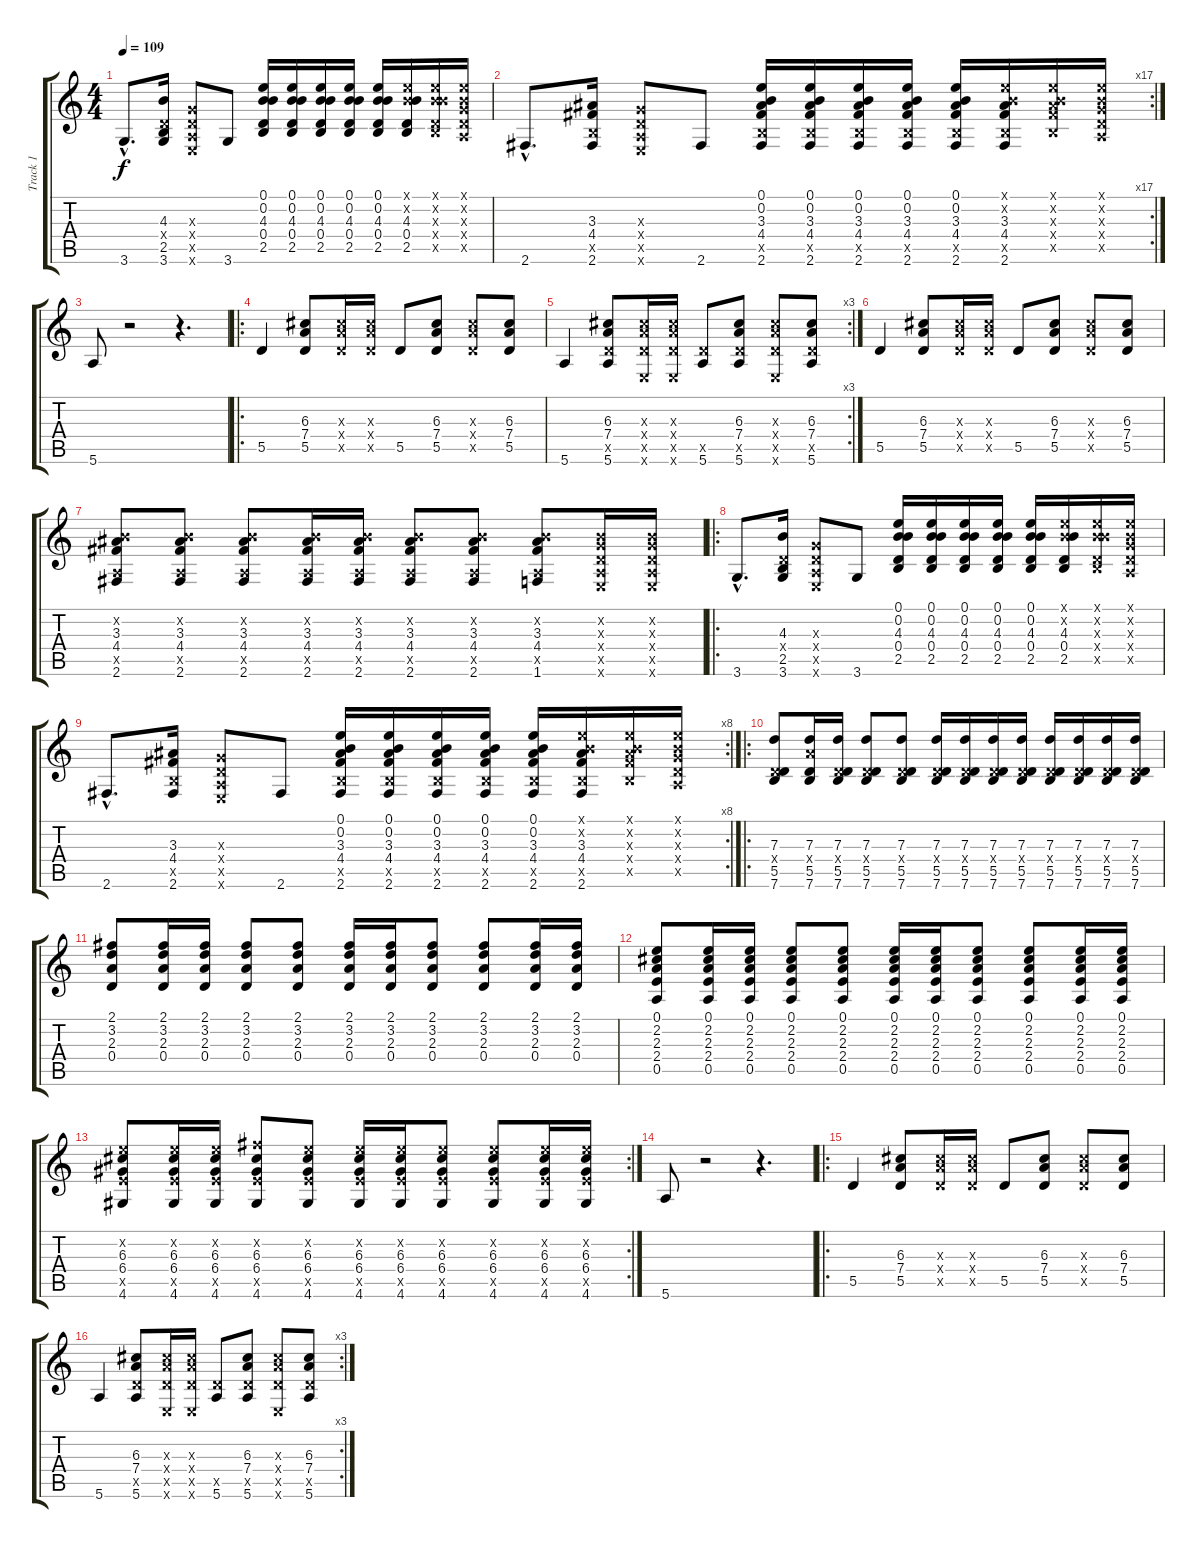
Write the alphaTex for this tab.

\track ("Track 1" "Track 1") {instrument acousticguitarnylon}
\staff {score tabs}
\tuning (E4 B3 G3 D3 A2 E2) {hide}
\ts (4 4)
\tempo 109
\clef g2
\ks c
3.6{hac}.8{d dy f instrument acousticguitarnylon} (4.3 0.4{x} 2.5 3.6).16 (0.3{x} 0.4{x} 0.5{x} 0.6{x}).8 3.6.8 (0.1 0.2 4.3 0.4 2.5).16 (0.1 0.2 4.3 0.4 2.5).16 (0.1 0.2 4.3 0.4 2.5).16 (0.1 0.2 4.3 0.4 2.5).16 (0.1 0.2 4.3 0.4 2.5).16 (0.1{x} 0.2{x} 4.3 0.4 2.5).16 (0.1{x} 0.2{x} 4.3{x} 0.4{x} 2.5{x}).16 (0.1{x} 0.2{x} 0.3{x} 0.4{x} 0.5{x}).16 |
\rc 17
2.6{hac}.8{d} (3.3 4.4 2.5{x} 2.6).16 (0.3{x} 0.4{x} 0.5{x} 0.6{x}).8 2.6.8 (0.1 0.2 3.3 4.4 2.5{x} 2.6).16 (0.1 0.2 3.3 4.4 2.5{x} 2.6).16 (0.1 0.2 3.3 4.4 2.5{x} 2.6).16 (0.1 0.2 3.3 4.4 2.5{x} 2.6).16 (0.1 0.2 3.3 4.4 2.5{x} 2.6).16 (0.1{x} 0.2{x} 3.3 4.4 2.5{x} 2.6).16 (0.1{x} 0.2{x} 3.3{x} 4.4{x} 2.5{x}).16 (0.1{x} 0.2{x} 0.3{x} 0.4{x} 0.5{x}).16 |
5.6.8 r.2 r.4{d} |
\ro
5.5.4 (6.3 7.4 5.5).8 (6.3{x} 7.4{x} 5.5{x}).16 (6.3{x} 7.4{x} 5.5{x}).16 5.5.8 (6.3 7.4 5.5).8 (6.3{x} 7.4{x} 5.5{x}).8 (6.3 7.4 5.5).8 |
\rc 3
5.6.4 (6.3 7.4 5.5{x} 5.6).8 (6.3{x} 7.4{x} 5.5{x} 0.6{x}).16 (6.3{x} 7.4{x} 5.5{x} 0.6{x}).16 (5.5{x} 5.6).8 (6.3 7.4 5.5{x} 5.6).8 (6.3{x} 7.4{x} 5.5{x} 0.6{x}).8 (6.3 7.4 5.5{x} 5.6).8 |
5.5.4 (6.3 7.4 5.5).8 (6.3{x} 7.4{x} 5.5{x}).16 (6.3{x} 7.4{x} 5.5{x}).16 5.5.8 (6.3 7.4 5.5).8 (6.3{x} 7.4{x} 5.5{x}).8 (6.3 7.4 5.5).8 |
(0.2{x} 3.3 4.4 0.5{x} 2.6).8 (0.2{x} 3.3 4.4 0.5{x} 2.6).8 (0.2{x} 3.3 4.4 0.5{x} 2.6).8 (0.2{x} 3.3 4.4 0.5{x} 2.6).16 (0.2{x} 3.3 4.4 0.5{x} 2.6).16 (0.2{x} 3.3 4.4 0.5{x} 2.6).8 (0.2{x} 3.3 4.4 0.5{x} 2.6).8 (0.2{x} 3.3 4.4 0.5{x} 1.6).8 (0.2{x} 0.3{x} 0.4{x} 0.5{x} 0.6{x}).16 (0.2{x} 0.3{x} 0.4{x} 0.5{x} 0.6{x}).16 |
\ro
3.6{hac}.8{d} (4.3 0.4{x} 2.5 3.6).16 (0.3{x} 0.4{x} 0.5{x} 0.6{x}).8 3.6.8 (0.1 0.2 4.3 0.4 2.5).16 (0.1 0.2 4.3 0.4 2.5).16 (0.1 0.2 4.3 0.4 2.5).16 (0.1 0.2 4.3 0.4 2.5).16 (0.1 0.2 4.3 0.4 2.5).16 (0.1{x} 0.2{x} 4.3 0.4 2.5).16 (0.1{x} 0.2{x} 4.3{x} 0.4{x} 2.5{x}).16 (0.1{x} 0.2{x} 0.3{x} 0.4{x} 0.5{x}).16 |
\rc 8
2.6{hac}.8{d} (3.3 4.4 2.5{x} 2.6).16 (0.3{x} 0.4{x} 0.5{x} 0.6{x}).8 2.6.8 (0.1 0.2 3.3 4.4 2.5{x} 2.6).16 (0.1 0.2 3.3 4.4 2.5{x} 2.6).16 (0.1 0.2 3.3 4.4 2.5{x} 2.6).16 (0.1 0.2 3.3 4.4 2.5{x} 2.6).16 (0.1 0.2 3.3 4.4 2.5{x} 2.6).16 (0.1{x} 0.2{x} 3.3 4.4 2.5{x} 2.6).16 (0.1{x} 0.2{x} 3.3{x} 4.4{x} 2.5{x}).16 (0.1{x} 0.2{x} 0.3{x} 0.4{x} 0.5{x}).16 |
\ro
(7.3 0.4{x} 5.5 7.6).8 (7.3 7.4{x} 5.5 7.6).16 (7.3 0.4{x} 5.5 7.6).16 (7.3 0.4{x} 5.5 7.6).8 (7.3 0.4{x} 5.5 7.6).8 (7.3 0.4{x} 5.5 7.6).16 (7.3 0.4{x} 5.5 7.6).16 (7.3 0.4{x} 5.5 7.6).16 (7.3 0.4{x} 5.5 7.6).16 (7.3 0.4{x} 5.5 7.6).16 (7.3 0.4{x} 5.5 7.6).16 (7.3 0.4{x} 5.5 7.6).16 (7.3 0.4{x} 5.5 7.6).16 |
(2.1 3.2 2.3 0.4).8 (2.1 3.2 2.3 0.4).16 (2.1 3.2 2.3 0.4).16 (2.1 3.2 2.3 0.4).8 (2.1 3.2 2.3 0.4).8 (2.1 3.2 2.3 0.4).16 (2.1 3.2 2.3 0.4).16 (2.1 3.2 2.3 0.4).8 (2.1 3.2 2.3 0.4).8 (2.1 3.2 2.3 0.4).16 (2.1 3.2 2.3 0.4).16 |
(0.1 2.2 2.3 2.4 0.5).8 (0.1 2.2 2.3 2.4 0.5).16 (0.1 2.2 2.3 2.4 0.5).16 (0.1 2.2 2.3 2.4 0.5).8 (0.1 2.2 2.3 2.4 0.5).8 (0.1 2.2 2.3 2.4 0.5).16 (0.1 2.2 2.3 2.4 0.5).16 (0.1 2.2 2.3 2.4 0.5).8 (0.1 2.2 2.3 2.4 0.5).8 (0.1 2.2 2.3 2.4 0.5).16 (0.1 2.2 2.3 2.4 0.5).16 |
\rc 2
(5.2{x} 6.3 6.4 7.5{x} 4.6).8 (5.2{x} 6.3 6.4 7.5{x} 4.6).16 (5.2{x} 6.3 6.4 7.5{x} 4.6).16 (7.2{x} 6.3 6.4 7.5{x} 4.6).8 (5.2{x} 6.3 6.4 7.5{x} 4.6).8 (5.2{x} 6.3 6.4 7.5{x} 4.6).16 (5.2{x} 6.3 6.4 7.5{x} 4.6).16 (5.2{x} 6.3 6.4 7.5{x} 4.6).8 (5.2{x} 6.3 6.4 7.5{x} 4.6).8 (5.2{x} 6.3 6.4 7.5{x} 4.6).16 (5.2{x} 6.3 6.4 7.5{x} 4.6).16 |
5.6.8 r.2 r.4{d} |
\ro
5.5.4 (6.3 7.4 5.5).8 (6.3{x} 7.4{x} 5.5{x}).16 (6.3{x} 7.4{x} 5.5{x}).16 5.5.8 (6.3 7.4 5.5).8 (6.3{x} 7.4{x} 5.5{x}).8 (6.3 7.4 5.5).8 |
\rc 3
5.6.4 (6.3 7.4 5.5{x} 5.6).8 (6.3{x} 7.4{x} 5.5{x} 0.6{x}).16 (6.3{x} 7.4{x} 5.5{x} 0.6{x}).16 (5.5{x} 5.6).8 (6.3 7.4 5.5{x} 5.6).8 (6.3{x} 7.4{x} 5.5{x} 0.6{x}).8 (6.3 7.4 5.5{x} 5.6).8
